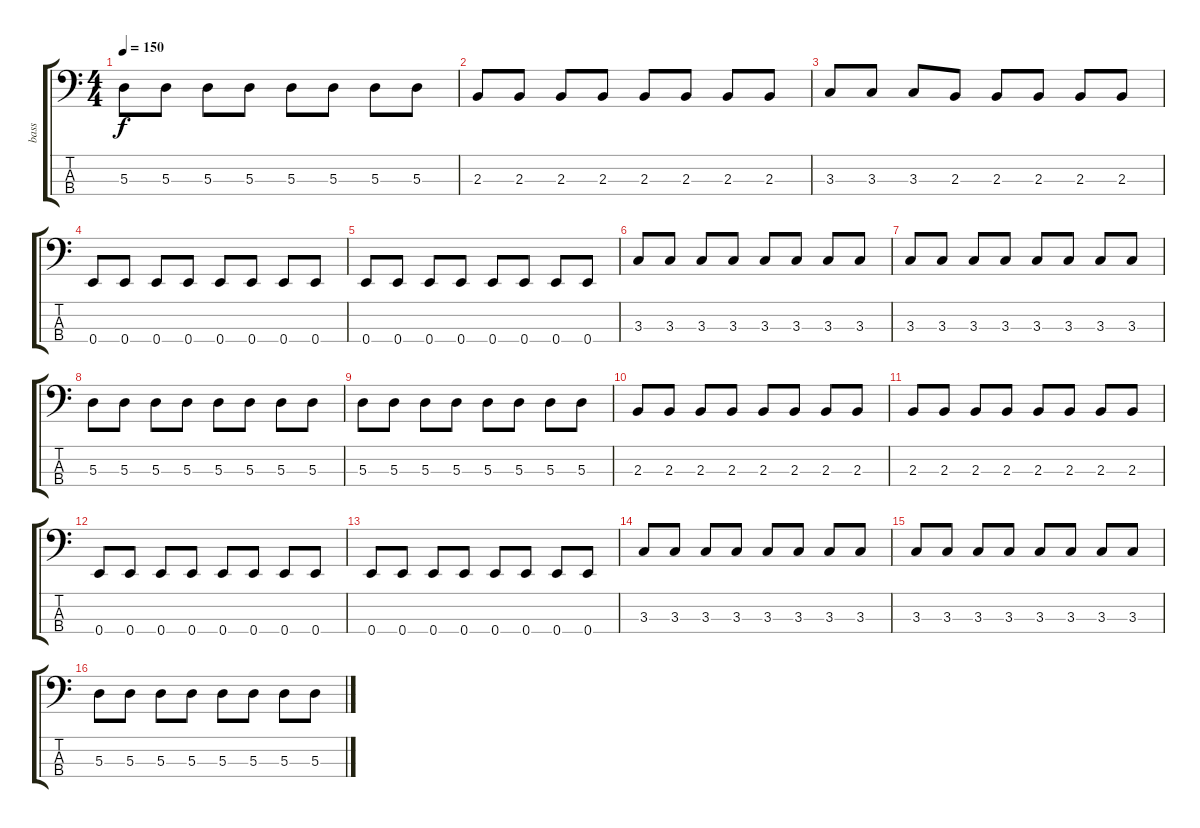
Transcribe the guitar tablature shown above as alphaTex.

\track ("bass" "bass") {instrument electricbassfinger}
\staff {score tabs}
\tuning (G2 D2 A1 E1) {hide}
\ts (4 4)
\tempo 150
\clef f4
\ks c
5.3.8{dy f} 5.3.8 5.3.8 5.3.8 5.3.8 5.3.8 5.3.8 5.3.8 |
2.3.8 2.3.8 2.3.8 2.3.8 2.3.8 2.3.8 2.3.8 2.3.8 |
3.3.8 3.3.8 3.3.8 2.3.8 2.3.8 2.3.8 2.3.8 2.3.8 |
0.4.8 0.4.8 0.4.8 0.4.8 0.4.8 0.4.8 0.4.8 0.4.8 |
0.4.8 0.4.8 0.4.8 0.4.8 0.4.8 0.4.8 0.4.8 0.4.8 |
3.3.8 3.3.8 3.3.8 3.3.8 3.3.8 3.3.8 3.3.8 3.3.8 |
3.3.8 3.3.8 3.3.8 3.3.8 3.3.8 3.3.8 3.3.8 3.3.8 |
5.3.8 5.3.8 5.3.8 5.3.8 5.3.8 5.3.8 5.3.8 5.3.8 |
5.3.8 5.3.8 5.3.8 5.3.8 5.3.8 5.3.8 5.3.8 5.3.8 |
2.3.8 2.3.8 2.3.8 2.3.8 2.3.8 2.3.8 2.3.8 2.3.8 |
2.3.8 2.3.8 2.3.8 2.3.8 2.3.8 2.3.8 2.3.8 2.3.8 |
0.4.8 0.4.8 0.4.8 0.4.8 0.4.8 0.4.8 0.4.8 0.4.8 |
0.4.8 0.4.8 0.4.8 0.4.8 0.4.8 0.4.8 0.4.8 0.4.8 |
3.3.8 3.3.8 3.3.8 3.3.8 3.3.8 3.3.8 3.3.8 3.3.8 |
3.3.8 3.3.8 3.3.8 3.3.8 3.3.8 3.3.8 3.3.8 3.3.8 |
5.3.8 5.3.8 5.3.8 5.3.8 5.3.8 5.3.8 5.3.8 5.3.8
